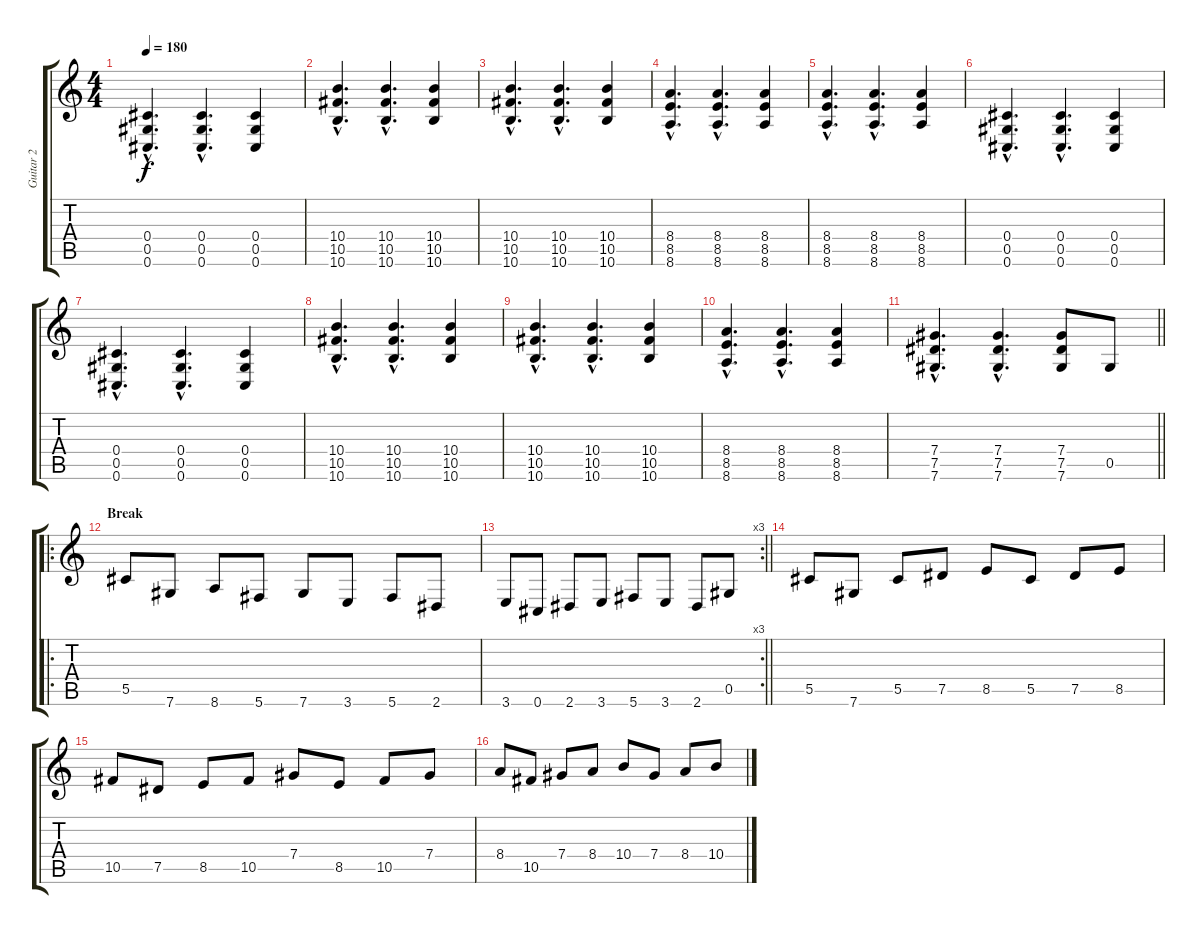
\track ("Guitar 2" "Guitar 2") {instrument distortionguitar}
\staff {score tabs}
\tuning (Eb4 Bb3 Gb3 Db3 Ab2 Db2) {hide}
\ts (4 4)
\tempo 180
\clef g2
\ks c
(0.4{hac} 0.5{hac} 0.6{hac}).4{d dy f} (0.4{hac} 0.5{hac} 0.6{hac}).4{d} (0.4 0.5 0.6).4 |
(10.4{hac} 10.5{hac} 10.6{hac}).4{d} (10.4{hac} 10.5{hac} 10.6{hac}).4{d} (10.4 10.5 10.6).4 |
(10.4{hac} 10.5{hac} 10.6{hac}).4{d} (10.4{hac} 10.5{hac} 10.6{hac}).4{d} (10.4 10.5 10.6).4 |
(8.4{hac} 8.5{hac} 8.6{hac}).4{d} (8.4{hac} 8.5{hac} 8.6{hac}).4{d} (8.4 8.5 8.6).4 |
(8.4{hac} 8.5{hac} 8.6{hac}).4{d} (8.4{hac} 8.5{hac} 8.6{hac}).4{d} (8.4 8.5 8.6).4 |
(0.4{hac} 0.5{hac} 0.6{hac}).4{d} (0.4{hac} 0.5{hac} 0.6{hac}).4{d} (0.4 0.5 0.6).4 |
(0.4{hac} 0.5{hac} 0.6{hac}).4{d} (0.4{hac} 0.5{hac} 0.6{hac}).4{d} (0.4 0.5 0.6).4 |
(10.4{hac} 10.5{hac} 10.6{hac}).4{d} (10.4{hac} 10.5{hac} 10.6{hac}).4{d} (10.4 10.5 10.6).4 |
(10.4{hac} 10.5{hac} 10.6{hac}).4{d} (10.4{hac} 10.5{hac} 10.6{hac}).4{d} (10.4 10.5 10.6).4 |
(8.4{hac} 8.5{hac} 8.6{hac}).4{d} (8.4{hac} 8.5{hac} 8.6{hac}).4{d} (8.4 8.5 8.6).4 |
\barLineRight lightlight
(7.4{hac} 7.5{hac} 7.6{hac}).4{d} (7.4{hac} 7.5{hac} 7.6{hac}).4{d} (7.4 7.5 7.6).8 0.5.8 |
\ro
\section ("" "Break")
5.5.8 7.6.8 8.6.8 5.6.8 7.6.8 3.6.8 5.6.8 2.6.8 |
\rc 3
\barLineRight lightlight
3.6.8 0.6.8 2.6.8 3.6.8 5.6.8 3.6.8 2.6.8 0.5.8 |
5.5.8 7.6.8 5.5.8 7.5.8 8.5.8 5.5.8 7.5.8 8.5.8 |
10.5.8 7.5.8 8.5.8 10.5.8 7.4.8 8.5.8 10.5.8 7.4.8 |
8.4.8 10.5.8 7.4.8 8.4.8 10.4.8 7.4.8 8.4.8 10.4.8
